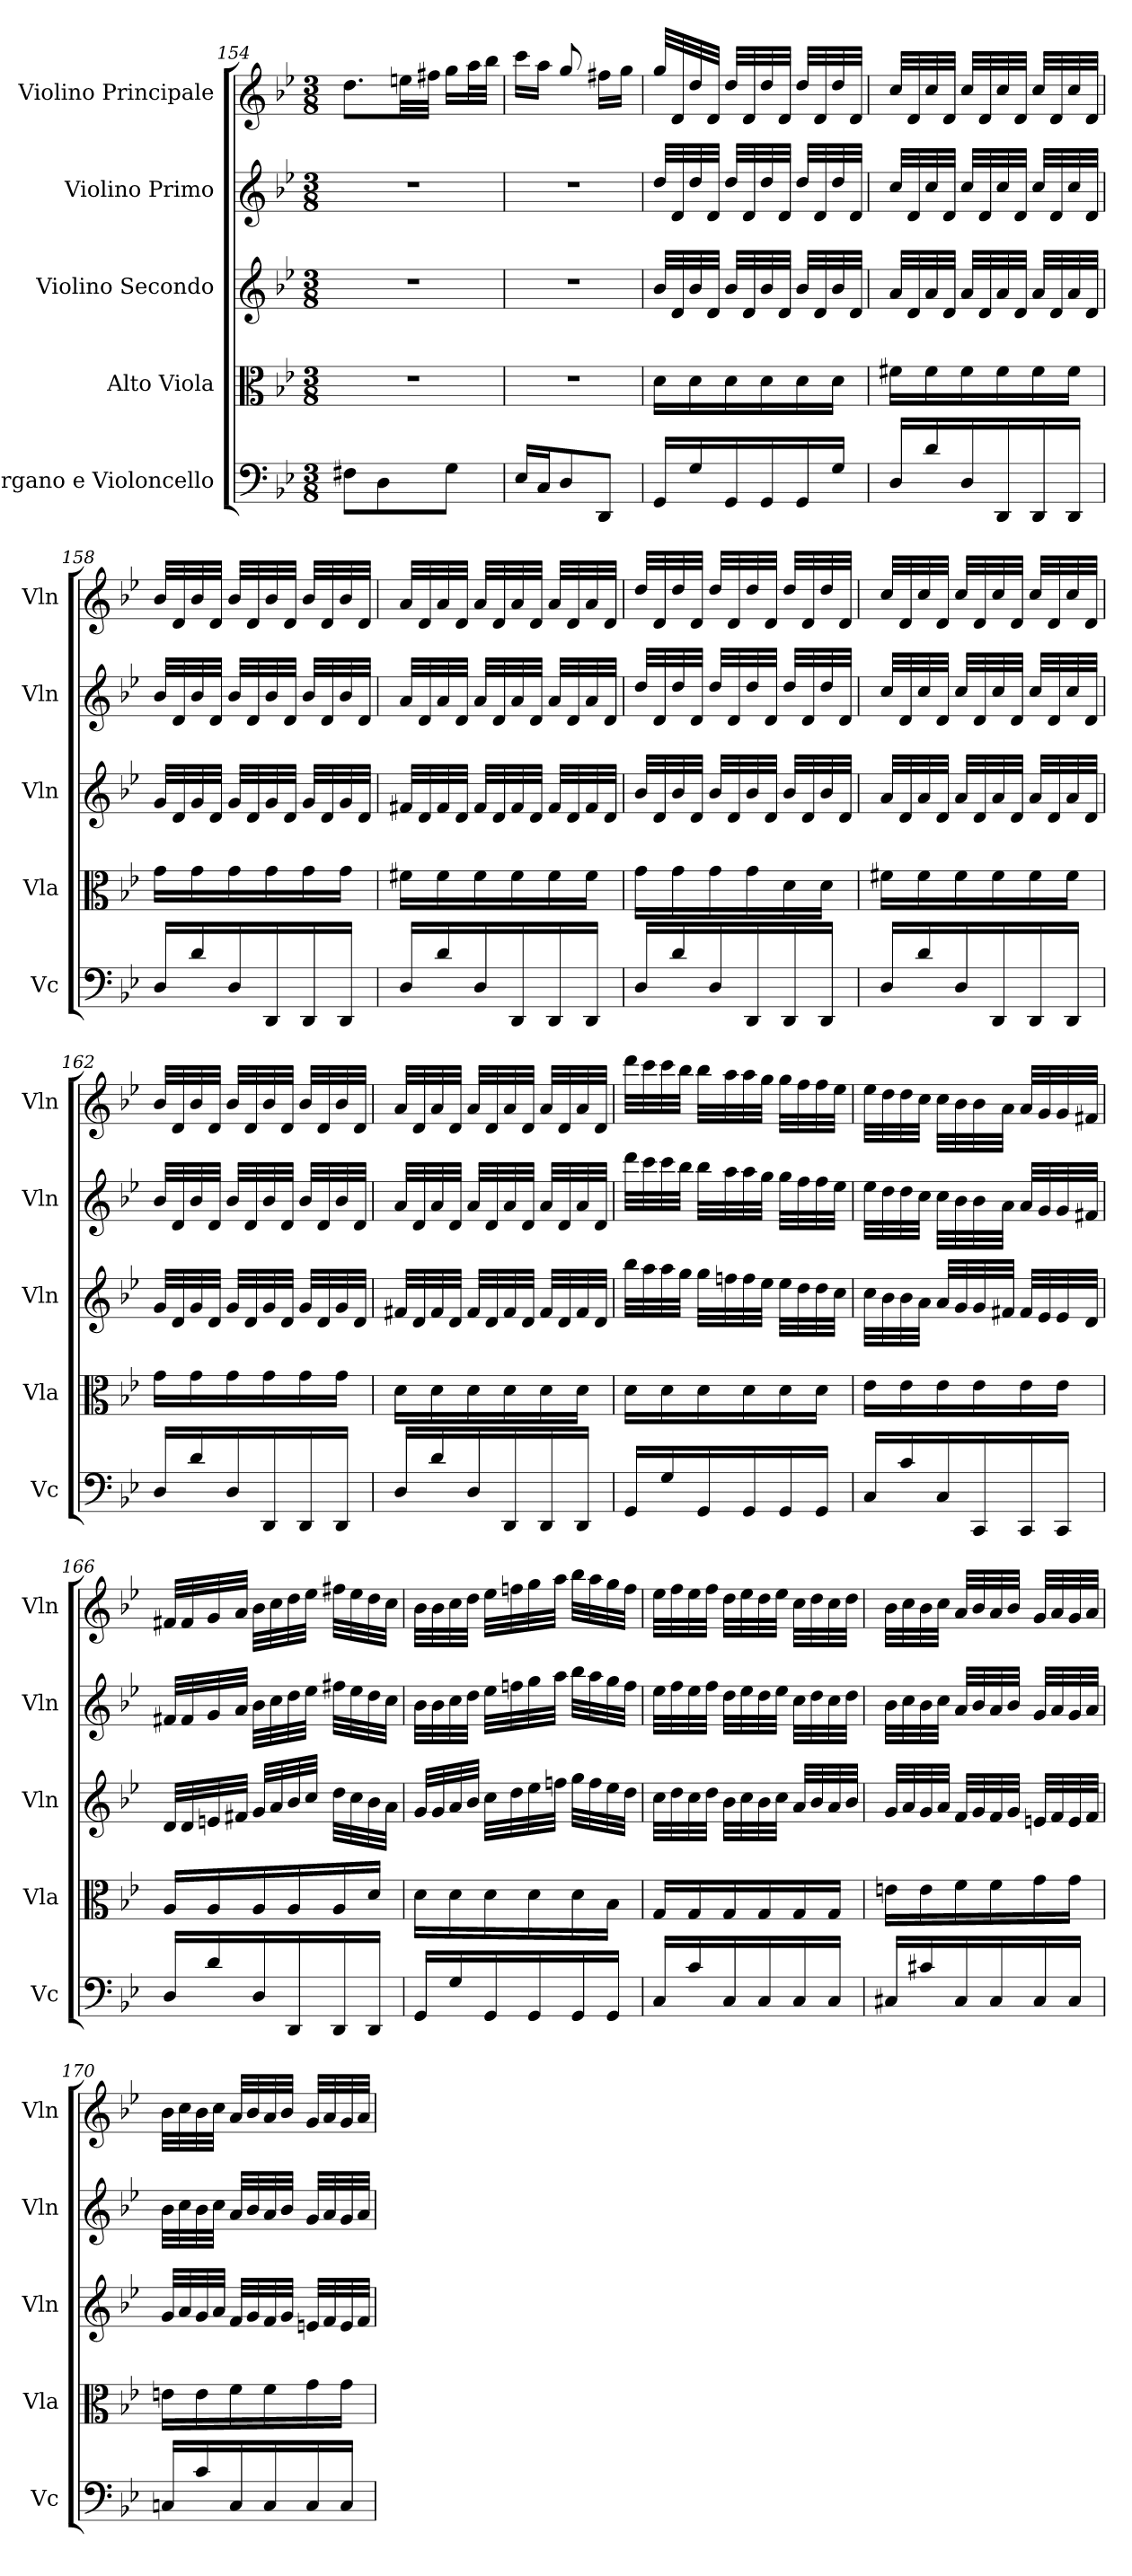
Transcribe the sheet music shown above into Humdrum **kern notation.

**kern	**kern	**kern	**kern	**kern
*part5	*part4	*part3	*part2	*part1
*staff5	*staff4	*staff3	*staff2	*staff1
*I"Organo e Violoncello	*I"Alto Viola	*I"Violino Secondo	*I"Violino Primo	*I"Violino Principale
*I'Vc	*I'Vla	*I'Vln	*I'Vln	*I'Vln
*clefF4	*clefC3	*clefG2	*clefG2	*clefG2
*k[b-e-]	*k[b-e-]	*k[b-e-]	*k[b-e-]	*k[b-e-]
*M3/8	*M3/8	*M3/8	*M3/8	*M3/8
=154	=154	=154	=154	=154
8F#\L	4.r	4.r	4.r	8.dd\L
8D\	.	.	.	.
.	.	.	.	32een\LL
.	.	.	.	32ff#\JJJ
8G\J	.	.	.	16gg\LL
.	.	.	.	32aa\L
.	.	.	.	32bb-\JJJ
=155	=155	=155	=155	=155
16E-/LL	4.r	4.r	4.r	16ccc\LL
16C/J	.	.	.	16aa\JJ
8D/	.	.	.	8gg/
8DD/J	.	.	.	16ff#\LL
.	.	.	.	16gg\JJ
=156	=156	=156	=156	=156
16GG/LL	16d\LL	32b-/LLL	32dd/LLL	32gg/LLL
.	.	32d/	32d/	32d/
16G/	16d\	32b-/	32dd/	32dd/
.	.	32d/JJJ	32d/JJJ	32d/JJJ
16GG/	16d\	32b-/LLL	32dd/LLL	32dd/LLL
.	.	32d/	32d/	32d/
16GG/	16d\	32b-/	32dd/	32dd/
.	.	32d/JJJ	32d/JJJ	32d/JJJ
16GG/	16d\	32b-/LLL	32dd/LLL	32dd/LLL
.	.	32d/	32d/	32d/
16G/JJ	16d\JJ	32b-/	32dd/	32dd/
.	.	32d/JJJ	32d/JJJ	32d/JJJ
=157	=157	=157	=157	=157
16D/LL	16f#\LL	32a/LLL	32cc/LLL	32cc/LLL
.	.	32d/	32d/	32d/
16d/	16f#\	32a/	32cc/	32cc/
.	.	32d/JJJ	32d/JJJ	32d/JJJ
16D/	16f#\	32a/LLL	32cc/LLL	32cc/LLL
.	.	32d/	32d/	32d/
16DD/	16f#\	32a/	32cc/	32cc/
.	.	32d/JJJ	32d/JJJ	32d/JJJ
16DD/	16f#\	32a/LLL	32cc/LLL	32cc/LLL
.	.	32d/	32d/	32d/
16DD/JJ	16f#\JJ	32a/	32cc/	32cc/
.	.	32d/JJJ	32d/JJJ	32d/JJJ
=158	=158	=158	=158	=158
16D/LL	16g\LL	32g/LLL	32b-/LLL	32b-/LLL
.	.	32d/	32d/	32d/
16d/	16g\	32g/	32b-/	32b-/
.	.	32d/JJJ	32d/JJJ	32d/JJJ
16D/	16g\	32g/LLL	32b-/LLL	32b-/LLL
.	.	32d/	32d/	32d/
16DD/	16g\	32g/	32b-/	32b-/
.	.	32d/JJJ	32d/JJJ	32d/JJJ
16DD/	16g\	32g/LLL	32b-/LLL	32b-/LLL
.	.	32d/	32d/	32d/
16DD/JJ	16g\JJ	32g/	32b-/	32b-/
.	.	32d/JJJ	32d/JJJ	32d/JJJ
=159	=159	=159	=159	=159
16D/LL	16f#\LL	32f#/LLL	32a/LLL	32a/LLL
.	.	32d/	32d/	32d/
16d/	16f#\	32f#/	32a/	32a/
.	.	32d/JJJ	32d/JJJ	32d/JJJ
16D/	16f#\	32f#/LLL	32a/LLL	32a/LLL
.	.	32d/	32d/	32d/
16DD/	16f#\	32f#/	32a/	32a/
.	.	32d/JJJ	32d/JJJ	32d/JJJ
16DD/	16f#\	32f#/LLL	32a/LLL	32a/LLL
.	.	32d/	32d/	32d/
16DD/JJ	16f#\JJ	32f#/	32a/	32a/
.	.	32d/JJJ	32d/JJJ	32d/JJJ
=160	=160	=160	=160	=160
16D/LL	16g\LL	32b-/LLL	32dd/LLL	32dd/LLL
.	.	32d/	32d/	32d/
16d/	16g\	32b-/	32dd/	32dd/
.	.	32d/JJJ	32d/JJJ	32d/JJJ
16D/	16g\	32b-/LLL	32dd/LLL	32dd/LLL
.	.	32d/	32d/	32d/
16DD/	16g\	32b-/	32dd/	32dd/
.	.	32d/JJJ	32d/JJJ	32d/JJJ
16DD/	16d\	32b-/LLL	32dd/LLL	32dd/LLL
.	.	32d/	32d/	32d/
16DD/JJ	16d\JJ	32b-/	32dd/	32dd/
.	.	32d/JJJ	32d/JJJ	32d/JJJ
=161	=161	=161	=161	=161
16D/LL	16f#\LL	32a/LLL	32cc/LLL	32cc/LLL
.	.	32d/	32d/	32d/
16d/	16f#\	32a/	32cc/	32cc/
.	.	32d/JJJ	32d/JJJ	32d/JJJ
16D/	16f#\	32a/LLL	32cc/LLL	32cc/LLL
.	.	32d/	32d/	32d/
16DD/	16f#\	32a/	32cc/	32cc/
.	.	32d/JJJ	32d/JJJ	32d/JJJ
16DD/	16f#\	32a/LLL	32cc/LLL	32cc/LLL
.	.	32d/	32d/	32d/
16DD/JJ	16f#\JJ	32a/	32cc/	32cc/
.	.	32d/JJJ	32d/JJJ	32d/JJJ
=162	=162	=162	=162	=162
16D/LL	16g\LL	32g/LLL	32b-/LLL	32b-/LLL
.	.	32d/	32d/	32d/
16d/	16g\	32g/	32b-/	32b-/
.	.	32d/JJJ	32d/JJJ	32d/JJJ
16D/	16g\	32g/LLL	32b-/LLL	32b-/LLL
.	.	32d/	32d/	32d/
16DD/	16g\	32g/	32b-/	32b-/
.	.	32d/JJJ	32d/JJJ	32d/JJJ
16DD/	16g\	32g/LLL	32b-/LLL	32b-/LLL
.	.	32d/	32d/	32d/
16DD/JJ	16g\JJ	32g/	32b-/	32b-/
.	.	32d/JJJ	32d/JJJ	32d/JJJ
=163	=163	=163	=163	=163
16D/LL	16d\LL	32f#/LLL	32a/LLL	32a/LLL
.	.	32d/	32d/	32d/
16d/	16d\	32f#/	32a/	32a/
.	.	32d/JJJ	32d/JJJ	32d/JJJ
16D/	16d\	32f#/LLL	32a/LLL	32a/LLL
.	.	32d/	32d/	32d/
16DD/	16d\	32f#/	32a/	32a/
.	.	32d/JJJ	32d/JJJ	32d/JJJ
16DD/	16d\	32f#/LLL	32a/LLL	32a/LLL
.	.	32d/	32d/	32d/
16DD/JJ	16d\JJ	32f#/	32a/	32a/
.	.	32d/JJJ	32d/JJJ	32d/JJJ
=164	=164	=164	=164	=164
16GG/LL	16d\LL	32bb-\LLL	32ddd\LLL	32ddd\LLL
.	.	32aa\	32ccc\	32ccc\
16G/	16d\	32aa\	32ccc\	32ccc\
.	.	32gg\JJJ	32bb-\JJJ	32bb-\JJJ
16GG/	16d\	32gg\LLL	32bb-\LLL	32bb-\LLL
.	.	32ffn\	32aa\	32aa\
16GG/	16d\	32ff\	32aa\	32aa\
.	.	32ee-\JJJ	32gg\JJJ	32gg\JJJ
16GG/	16d\	32ee-\LLL	32gg\LLL	32gg\LLL
.	.	32dd\	32ff\	32ff\
16GG/JJ	16d\JJ	32dd\	32ff\	32ff\
.	.	32cc\JJJ	32ee-\JJJ	32ee-\JJJ
=165	=165	=165	=165	=165
16C/LL	16e-\LL	32cc\LLL	32ee-\LLL	32ee-\LLL
.	.	32b-\	32dd\	32dd\
16c/	16e-\	32b-\	32dd\	32dd\
.	.	32a\JJJ	32cc\JJJ	32cc\JJJ
16C/	16e-\	32a/LLL	32cc\LLL	32cc\LLL
.	.	32g/	32b-\	32b-\
16CC/	16e-\	32g/	32b-\	32b-\
.	.	32f#/JJJ	32a\JJJ	32a\JJJ
16CC/	16e-\	32f#/LLL	32a/LLL	32a/LLL
.	.	32e-/	32g/	32g/
16CC/JJ	16e-\JJ	32e-/	32g/	32g/
.	.	32d/JJJ	32f#/JJJ	32f#/JJJ
=166	=166	=166	=166	=166
16D/LL	16A/LL	32d/LLL	32f#/LLL	32f#/LLL
.	.	32d/	32f#/	32f#/
16d/	16A/	32en/	32g/	32g/
.	.	32f#/JJJ	32a/JJJ	32a/JJJ
16D/	16A/	32g/LLL	32b-\LLL	32b-\LLL
.	.	32a/	32cc\	32cc\
16DD/	16A/	32b-/	32dd\	32dd\
.	.	32cc/JJJ	32ee-\JJJ	32ee-\JJJ
16DD/	16A/	32dd\LLL	32ff#\LLL	32ff#\LLL
.	.	32cc\	32ee-\	32ee-\
16DD/JJ	16d/JJ	32b-\	32dd\	32dd\
.	.	32a\JJJ	32cc\JJJ	32cc\JJJ
=167	=167	=167	=167	=167
16GG/LL	16d\LL	32g/LLL	32b-\LLL	32b-\LLL
.	.	32g/	32b-\	32b-\
16G/	16d\	32a/	32cc\	32cc\
.	.	32b-/JJJ	32dd\JJJ	32dd\JJJ
16GG/	16d\	32cc\LLL	32ee-\LLL	32ee-\LLL
.	.	32dd\	32ffn\	32ffn\
16GG/	16d\	32ee-\	32gg\	32gg\
.	.	32ffn\JJJ	32aa\JJJ	32aa\JJJ
16GG/	16d\	32gg\LLL	32bb-\LLL	32bb-\LLL
.	.	32ff\	32aa\	32aa\
16GG/JJ	16B-\JJ	32ee-\	32gg\	32gg\
.	.	32dd\JJJ	32ff\JJJ	32ff\JJJ
=168	=168	=168	=168	=168
16C/LL	16G/LL	32cc\LLL	32ee-\LLL	32ee-\LLL
.	.	32dd\	32ff\	32ff\
16c/	16G/	32cc\	32ee-\	32ee-\
.	.	32dd\JJJ	32ff\JJJ	32ff\JJJ
16C/	16G/	32b-\LLL	32dd\LLL	32dd\LLL
.	.	32cc\	32ee-\	32ee-\
16C/	16G/	32b-\	32dd\	32dd\
.	.	32cc\JJJ	32ee-\JJJ	32ee-\JJJ
16C/	16G/	32a/LLL	32cc\LLL	32cc\LLL
.	.	32b-/	32dd\	32dd\
16C/JJ	16G/JJ	32a/	32cc\	32cc\
.	.	32b-/JJJ	32dd\JJJ	32dd\JJJ
=169	=169	=169	=169	=169
16C#/LL	16en\LL	32g/LLL	32b-\LLL	32b-\LLL
.	.	32a/	32cc\	32cc\
16c#/	16e\	32g/	32b-\	32b-\
.	.	32a/JJJ	32cc\JJJ	32cc\JJJ
16C#/	16f\	32f/LLL	32a/LLL	32a/LLL
.	.	32g/	32b-/	32b-/
16C#/	16f\	32f/	32a/	32a/
.	.	32g/JJJ	32b-/JJJ	32b-/JJJ
16C#/	16g\	32en/LLL	32g/LLL	32g/LLL
.	.	32f/	32a/	32a/
16C#/JJ	16g\JJ	32e/	32g/	32g/
.	.	32f/JJJ	32a/JJJ	32a/JJJ
=170	=170	=170	=170	=170
16Cn/LL	16en\LL	32g/LLL	32b-\LLL	32b-\LLL
.	.	32a/	32cc\	32cc\
16c/	16e\	32g/	32b-\	32b-\
.	.	32a/JJJ	32cc\JJJ	32cc\JJJ
16C/	16f\	32f/LLL	32a/LLL	32a/LLL
.	.	32g/	32b-/	32b-/
16C/	16f\	32f/	32a/	32a/
.	.	32g/JJJ	32b-/JJJ	32b-/JJJ
16C/	16g\	32en/LLL	32g/LLL	32g/LLL
.	.	32f/	32a/	32a/
16C/JJ	16g\JJ	32e/	32g/	32g/
.	.	32f/JJJ	32a/JJJ	32a/JJJ
=	=	=	=	=
*-	*-	*-	*-	*-
